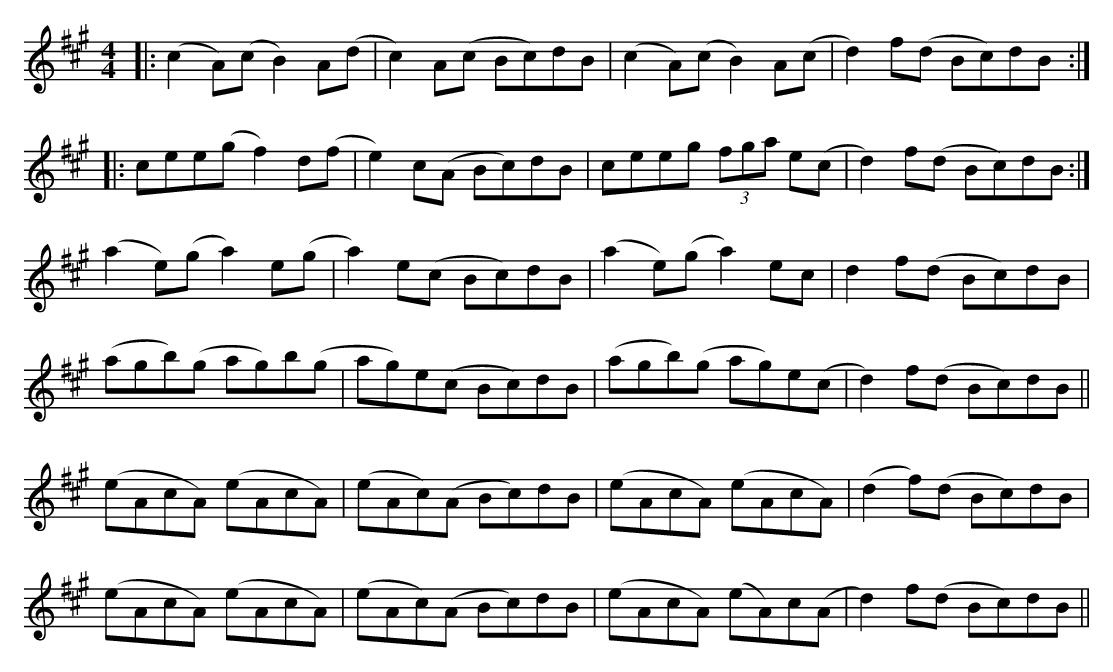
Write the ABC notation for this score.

X:1
M:4/4
K:A
|:(c2A)(c B2)A(d|c2) A(c Bc)dB|(c2A)(c B2)A(c|d2)f(d Bc)dB:|
|:cee(g f2)d(f|e2)c(A Bc)dB|ceeg (3fga e(c|d2)f(d Bc)dB:|
(a2e)(g a2)e(g|a2)e(c Bc)dB|(a2e)(g a2)ec|d2f(d Bc)dB|
(agb)(g ag)b(g|ag)e(c Bc)dB|(agb)(g ag)e(c|d2)f(d Bc)dB||
(eAcA) (eAcA)|(eAc)(A Bc)dB|(eAcA) (eAcA)|(d2f)(d Bc)dB|
(eAcA) (eAcA)|(eAc)(A Bc)dB|(eAcA) (eA)c(A|d2)f(d Bc)dB||
